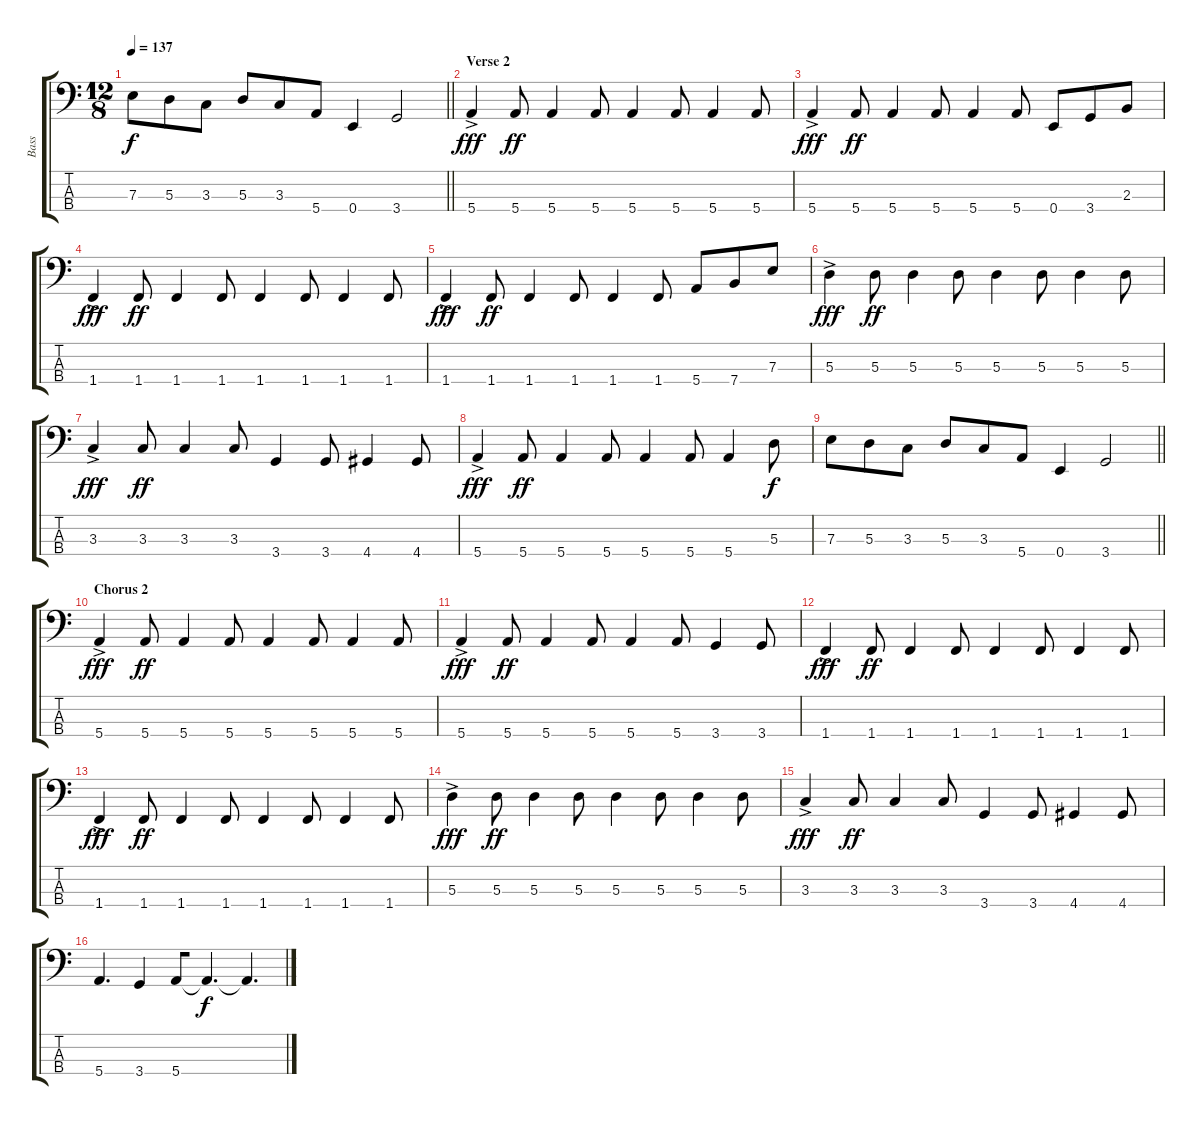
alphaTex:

\track ("Bass" "Bass") {instrument electricbasspick bank 255}
\staff {score tabs}
\tuning (G2 D2 A1 E1) {hide}
\ts (12 8)
\tempo 137
\clef f4
\barLineRight lightlight
\ks c
7.3.8{dy f} 5.3.8{beam merge} 3.3.8 5.3.8 3.3.8{beam merge} 5.4.8 0.4.4 3.4.2 |
\section ("" "Verse 2")
5.4{ac}.4{dy fff} 5.4.8{dy ff} 5.4.4 5.4.8 5.4.4 5.4.8 5.4.4 5.4.8 |
5.4{ac}.4{dy fff} 5.4.8{dy ff} 5.4.4 5.4.8 5.4.4 5.4.8 0.4.8 3.4.8 2.3.8 |
1.4{ac}.4{dy fff} 1.4.8{dy ff} 1.4.4 1.4.8 1.4.4 1.4.8 1.4.4 1.4.8 |
1.4{ac}.4{dy fff} 1.4.8{dy ff} 1.4.4 1.4.8 1.4.4 1.4.8 5.4.8 7.4.8 7.3.8 |
5.3{ac}.4{dy fff} 5.3.8{dy ff} 5.3.4 5.3.8 5.3.4 5.3.8 5.3.4 5.3.8 |
3.3{ac}.4{dy fff} 3.3.8{dy ff} 3.3.4 3.3.8 3.4.4 3.4.8 4.4.4 4.4.8 |
5.4{ac}.4{dy fff} 5.4.8{dy ff} 5.4.4 5.4.8 5.4.4 5.4.8 5.4.4 5.3.8{dy f} |
\barLineRight lightlight
7.3.8 5.3.8{beam merge} 3.3.8 5.3.8 3.3.8{beam merge} 5.4.8 0.4.4 3.4.2 |
\section ("" "Chorus 2")
5.4{ac}.4{dy fff} 5.4.8{dy ff} 5.4.4 5.4.8 5.4.4 5.4.8 5.4.4 5.4.8 |
5.4{ac}.4{dy fff} 5.4.8{dy ff} 5.4.4 5.4.8 5.4.4 5.4.8 3.4.4 3.4.8 |
1.4{ac}.4{dy fff} 1.4.8{dy ff} 1.4.4 1.4.8 1.4.4 1.4.8 1.4.4 1.4.8 |
1.4{ac}.4{dy fff} 1.4.8{dy ff} 1.4.4 1.4.8 1.4.4 1.4.8 1.4.4 1.4.8 |
5.3{ac}.4{dy fff} 5.3.8{dy ff} 5.3.4 5.3.8 5.3.4 5.3.8 5.3.4 5.3.8 |
3.3{ac}.4{dy fff} 3.3.8{dy ff} 3.3.4 3.3.8 3.4.4 3.4.8 4.4.4 4.4.8 |
5.4.4{d} 3.4.4 5.4.8{beam merge} 5.4{t}.4{d dy f} 5.4{t}.4{d}
